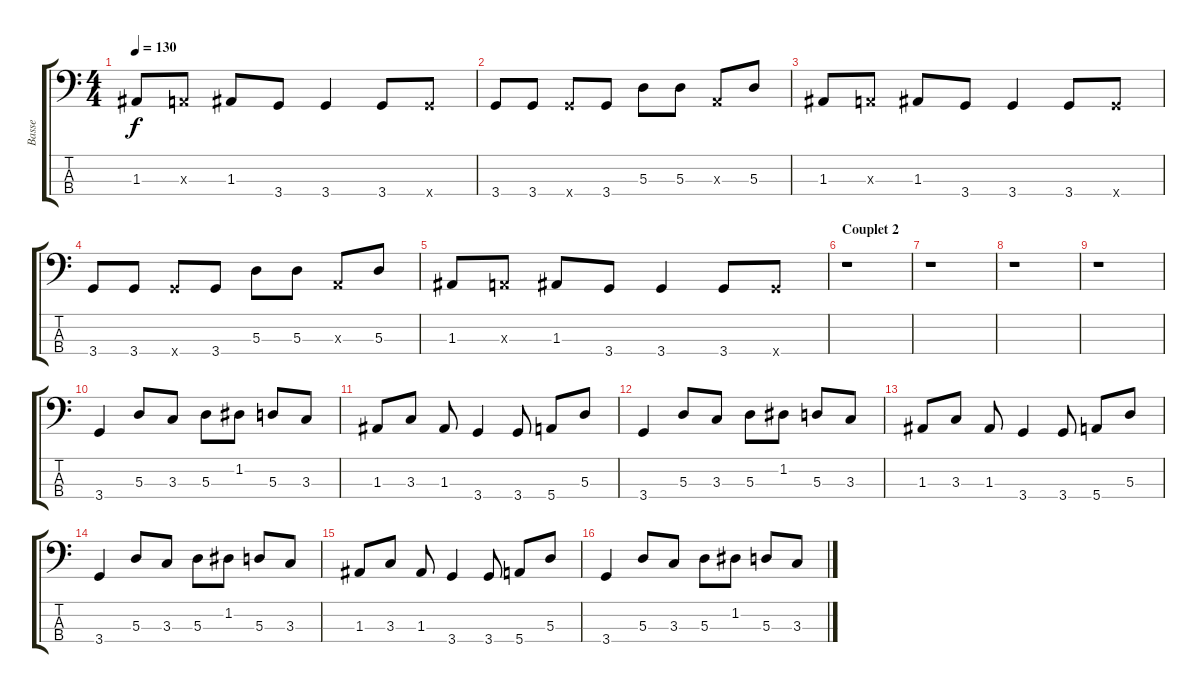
\track ("Basse" "Basse") {instrument electricbassfinger}
\staff {score tabs}
\tuning (G2 D2 A1 E1) {hide}
\ts (4 4)
\tempo 130
\clef f4
\ks c
1.3.8{dy f} 0.3{x}.8 1.3.8 3.4.8 3.4.4 3.4.8 3.4{x}.8 |
3.4.8 3.4.8 3.4{x}.8 3.4.8 5.3.8 5.3.8 0.3{x}.8 5.3.8 |
1.3.8 0.3{x}.8 1.3.8 3.4.8 3.4.4 3.4.8 3.4{x}.8 |
3.4.8 3.4.8 3.4{x}.8 3.4.8 5.3.8 5.3.8 0.3{x}.8 5.3.8 |
1.3.8 0.3{x}.8 1.3.8 3.4.8 3.4.4 3.4.8 3.4{x}.8 |
\section ("" "Couplet 2")
r.1 |
r.1 |
r.1 |
r.1 |
3.4.4 5.3.8 3.3.8 5.3.8 1.2.8 5.3.8 3.3.8 |
1.3.8 3.3.8 1.3.8 3.4.4 3.4.8 5.4.8 5.3.8 |
3.4.4 5.3.8 3.3.8 5.3.8 1.2.8 5.3.8 3.3.8 |
1.3.8 3.3.8 1.3.8 3.4.4 3.4.8 5.4.8 5.3.8 |
3.4.4 5.3.8 3.3.8 5.3.8 1.2.8 5.3.8 3.3.8 |
1.3.8 3.3.8 1.3.8 3.4.4 3.4.8 5.4.8 5.3.8 |
3.4.4 5.3.8 3.3.8 5.3.8 1.2.8 5.3.8 3.3.8
